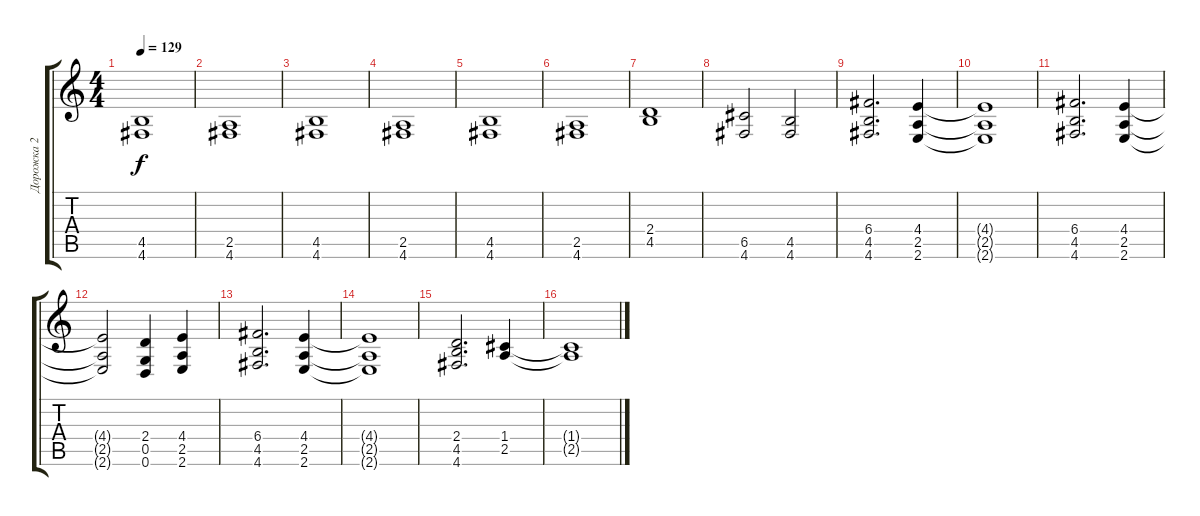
\track ("Дорожка 2" "Дорожка 2") {instrument distortionguitar}
\staff {score tabs}
\tuning (D4 A3 F3 C3 G2 D2) {hide}
\ts (4 4)
\tempo 129
\clef g2
\ks c
(4.5 4.6).1{dy f} |
(2.5 4.6).1 |
(4.5 4.6).1 |
(2.5 4.6).1 |
(4.5 4.6).1 |
(2.5 4.6).1 |
(2.4 4.5).1 |
(6.5 4.6).2 (4.5 4.6).2 |
(6.4 4.5 4.6).2{d} (4.4 2.5 2.6).4 |
(4.4{t} 2.5{t} 2.6{t}).1 |
(6.4 4.5 4.6).2{d} (4.4 2.5 2.6).4 |
(4.4{t} 2.5{t} 2.6{t}).2 (2.4 0.5 0.6).4 (4.4 2.5 2.6).4 |
(6.4 4.5 4.6).2{d} (4.4 2.5 2.6).4 |
(4.4{t} 2.5{t} 2.6{t}).1 |
(2.4 4.5 4.6).2{d} (1.4 2.5).4 |
(1.4{t} 2.5{t}).1
